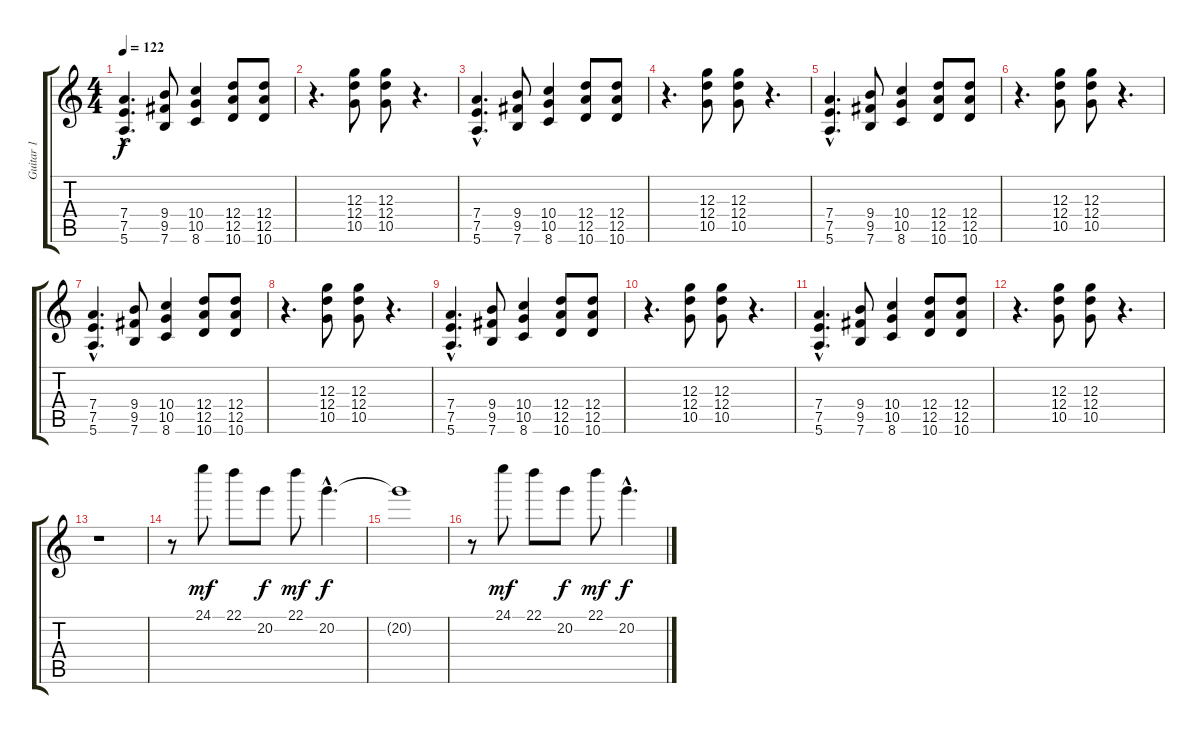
\track ("Guitar 1" "Guitar 1") {instrument overdrivenguitar}
\staff {score tabs}
\tuning (E4 B3 G3 D3 A2 E2) {hide}
\ts (4 4)
\tempo 122
\clef g2
\ks c
(7.4{hac} 7.5{hac} 5.6{hac}).4{d dy f} (9.4 9.5 7.6).8 (10.4 10.5 8.6).4 (12.4 12.5 10.6).8 (12.4 12.5 10.6).8 |
r.4{d} (12.3 12.4 10.5).8 (12.3 12.4 10.5).8 r.4{d} |
(7.4{hac} 7.5{hac} 5.6{hac}).4{d} (9.4 9.5 7.6).8 (10.4 10.5 8.6).4 (12.4 12.5 10.6).8 (12.4 12.5 10.6).8 |
r.4{d} (12.3 12.4 10.5).8 (12.3 12.4 10.5).8 r.4{d} |
(7.4{hac} 7.5{hac} 5.6{hac}).4{d} (9.4 9.5 7.6).8 (10.4 10.5 8.6).4 (12.4 12.5 10.6).8 (12.4 12.5 10.6).8 |
r.4{d} (12.3 12.4 10.5).8 (12.3 12.4 10.5).8 r.4{d} |
(7.4{hac} 7.5{hac} 5.6{hac}).4{d} (9.4 9.5 7.6).8 (10.4 10.5 8.6).4 (12.4 12.5 10.6).8 (12.4 12.5 10.6).8 |
r.4{d} (12.3 12.4 10.5).8 (12.3 12.4 10.5).8 r.4{d} |
(7.4{hac} 7.5{hac} 5.6{hac}).4{d} (9.4 9.5 7.6).8 (10.4 10.5 8.6).4 (12.4 12.5 10.6).8 (12.4 12.5 10.6).8 |
r.4{d} (12.3 12.4 10.5).8 (12.3 12.4 10.5).8 r.4{d} |
(7.4{hac} 7.5{hac} 5.6{hac}).4{d} (9.4 9.5 7.6).8 (10.4 10.5 8.6).4 (12.4 12.5 10.6).8 (12.4 12.5 10.6).8 |
r.4{d} (12.3 12.4 10.5).8 (12.3 12.4 10.5).8 r.4{d} |
r.1 |
r.8 24.1.8{dy mf} 22.1.8 20.2.8{dy f} 22.1.8{dy mf} 20.2{hac}.4{d dy f} |
20.2{t}.1 |
r.8 24.1.8{dy mf} 22.1.8 20.2.8{dy f} 22.1.8{dy mf} 20.2{hac}.4{d dy f}
